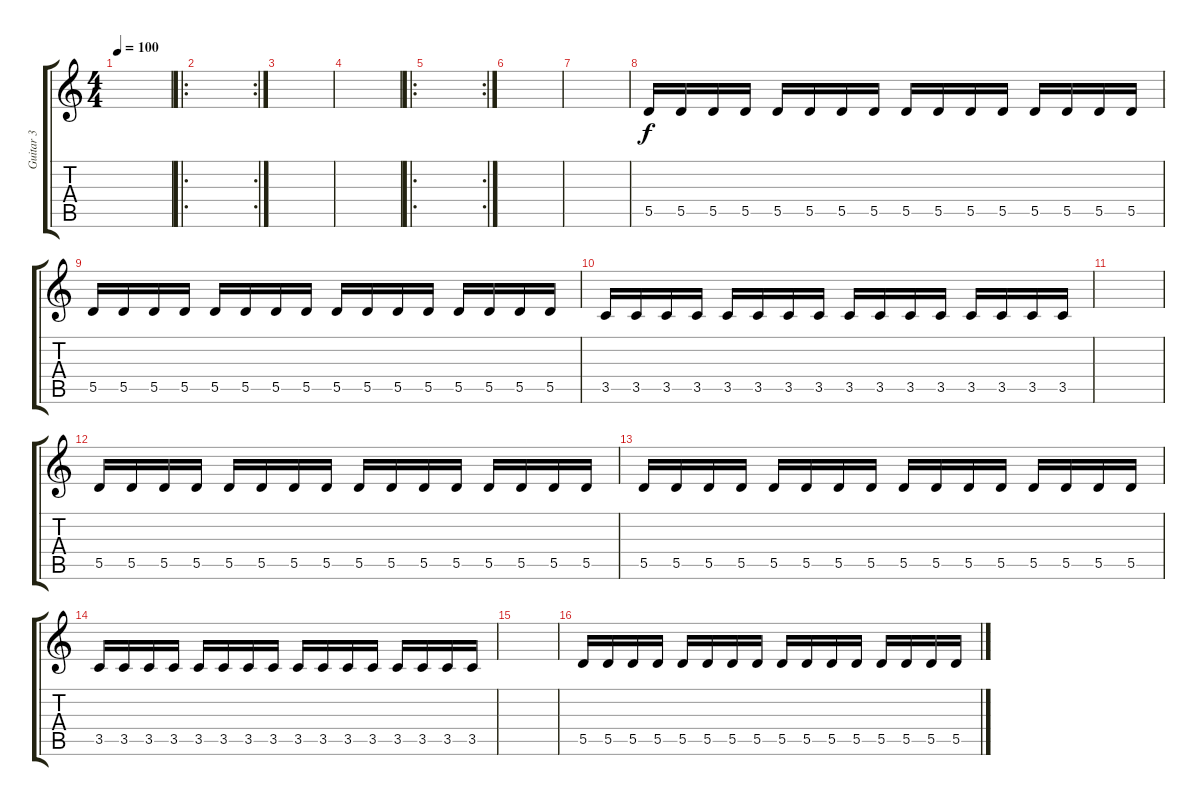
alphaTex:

\track ("Guitar 3" "Guitar 3") {instrument overdrivenguitar}
\staff {score tabs}
\tuning (E4 B3 G3 D3 A2 E2) {hide}
\ts (4 4)
\tempo 100
\clef g2
\ks c
|
\ro
\rc 2
|
|
|
\ro
\rc 2
|
|
|
5.5.16 5.5.16 5.5.16 5.5.16 5.5.16 5.5.16 5.5.16 5.5.16 5.5.16 5.5.16 5.5.16 5.5.16 5.5.16 5.5.16 5.5.16 5.5.16 |
5.5.16 5.5.16 5.5.16 5.5.16 5.5.16 5.5.16 5.5.16 5.5.16 5.5.16 5.5.16 5.5.16 5.5.16 5.5.16 5.5.16 5.5.16 5.5.16 |
3.5.16 3.5.16 3.5.16 3.5.16 3.5.16 3.5.16 3.5.16 3.5.16 3.5.16 3.5.16 3.5.16 3.5.16 3.5.16 3.5.16 3.5.16 3.5.16 |
|
5.5.16 5.5.16 5.5.16 5.5.16 5.5.16 5.5.16 5.5.16 5.5.16 5.5.16 5.5.16 5.5.16 5.5.16 5.5.16 5.5.16 5.5.16 5.5.16 |
5.5.16 5.5.16 5.5.16 5.5.16 5.5.16 5.5.16 5.5.16 5.5.16 5.5.16 5.5.16 5.5.16 5.5.16 5.5.16 5.5.16 5.5.16 5.5.16 |
3.5.16 3.5.16 3.5.16 3.5.16 3.5.16 3.5.16 3.5.16 3.5.16 3.5.16 3.5.16 3.5.16 3.5.16 3.5.16 3.5.16 3.5.16 3.5.16 |
|
5.5.16 5.5.16 5.5.16 5.5.16 5.5.16 5.5.16 5.5.16 5.5.16 5.5.16 5.5.16 5.5.16 5.5.16 5.5.16 5.5.16 5.5.16 5.5.16
